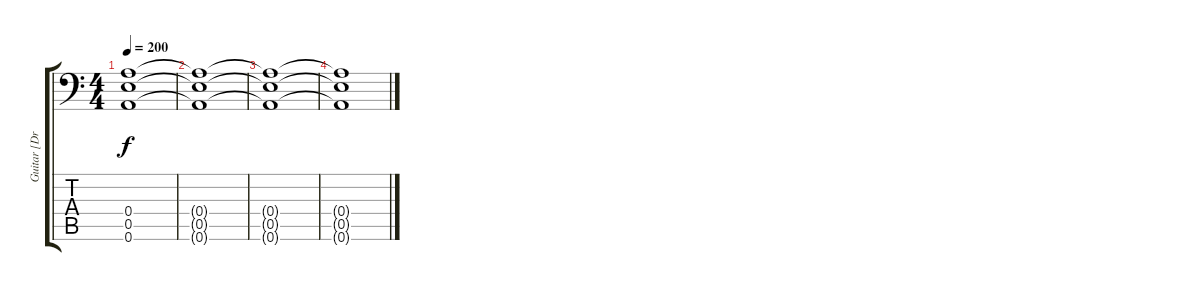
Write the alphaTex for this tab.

\track ("Guitar [Drop A]" "Guitar [Dr") {instrument distortionguitar}
\staff {score tabs}
\tuning (B3 Gb3 D3 A2 E2 A1) {hide}
\ts (4 4)
\tempo 200
\clef f4
\ks c
(0.4{t} 0.5{t} 0.6{t}).1{dy f} |
(0.4{t} 0.5{t} 0.6{t}).1 |
(0.4{t} 0.5{t} 0.6{t}).1 |
(0.4{t} 0.5{t} 0.6{t}).1
